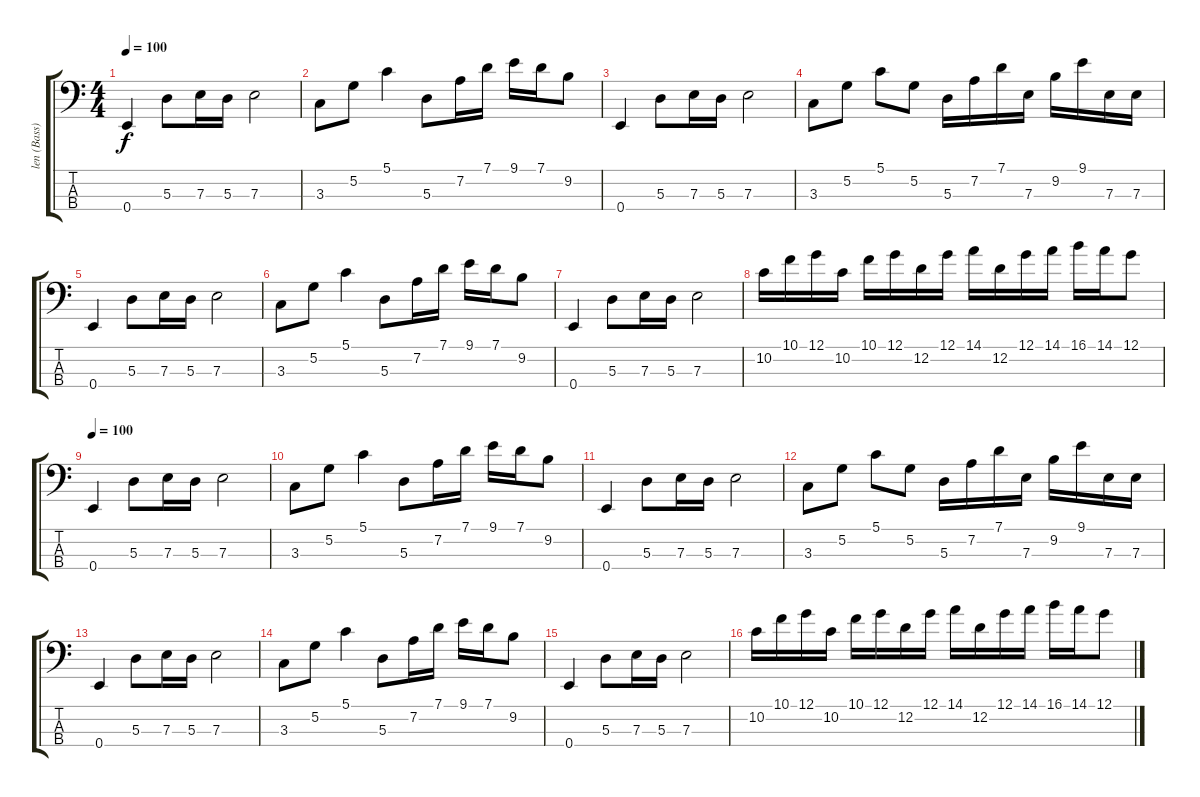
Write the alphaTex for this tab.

\track ("len (Bass)" "len (Bass)") {instrument electricbasspick}
\staff {score tabs}
\tuning (G2 D2 A1 E1) {hide}
\ts (4 4)
\tempo 100
\clef f4
\ks c
0.4.4{dy f} 5.3.8 7.3.16 5.3.16 7.3.2 |
3.3.8 5.2.8 5.1.4 5.3.8 7.2.16 7.1.16 9.1.16 7.1.16 9.2.8 |
0.4.4 5.3.8 7.3.16 5.3.16 7.3.2 |
3.3.8 5.2.8 5.1.8 5.2.8 5.3.16 7.2.16 7.1.16 7.3.16 9.2.16 9.1.16 7.3.16 7.3.16 |
0.4.4 5.3.8 7.3.16 5.3.16 7.3.2 |
3.3.8 5.2.8 5.1.4 5.3.8 7.2.16 7.1.16 9.1.16 7.1.16 9.2.8 |
0.4.4 5.3.8 7.3.16 5.3.16 7.3.2 |
10.2.16 10.1.16 12.1.16 10.2.16 10.1.16 12.1.16 12.2.16 12.1.16 14.1.16 12.2.16 12.1.16 14.1.16 16.1.16 14.1.16 12.1.8 |
\tempo 100
0.4.4 5.3.8 7.3.16 5.3.16 7.3.2 |
3.3.8 5.2.8 5.1.4 5.3.8 7.2.16 7.1.16 9.1.16 7.1.16 9.2.8 |
0.4.4 5.3.8 7.3.16 5.3.16 7.3.2 |
3.3.8 5.2.8 5.1.8 5.2.8 5.3.16 7.2.16 7.1.16 7.3.16 9.2.16 9.1.16 7.3.16 7.3.16 |
0.4.4 5.3.8 7.3.16 5.3.16 7.3.2 |
3.3.8 5.2.8 5.1.4 5.3.8 7.2.16 7.1.16 9.1.16 7.1.16 9.2.8 |
0.4.4 5.3.8 7.3.16 5.3.16 7.3.2 |
10.2.16 10.1.16 12.1.16 10.2.16 10.1.16 12.1.16 12.2.16 12.1.16 14.1.16 12.2.16 12.1.16 14.1.16 16.1.16 14.1.16 12.1.8
